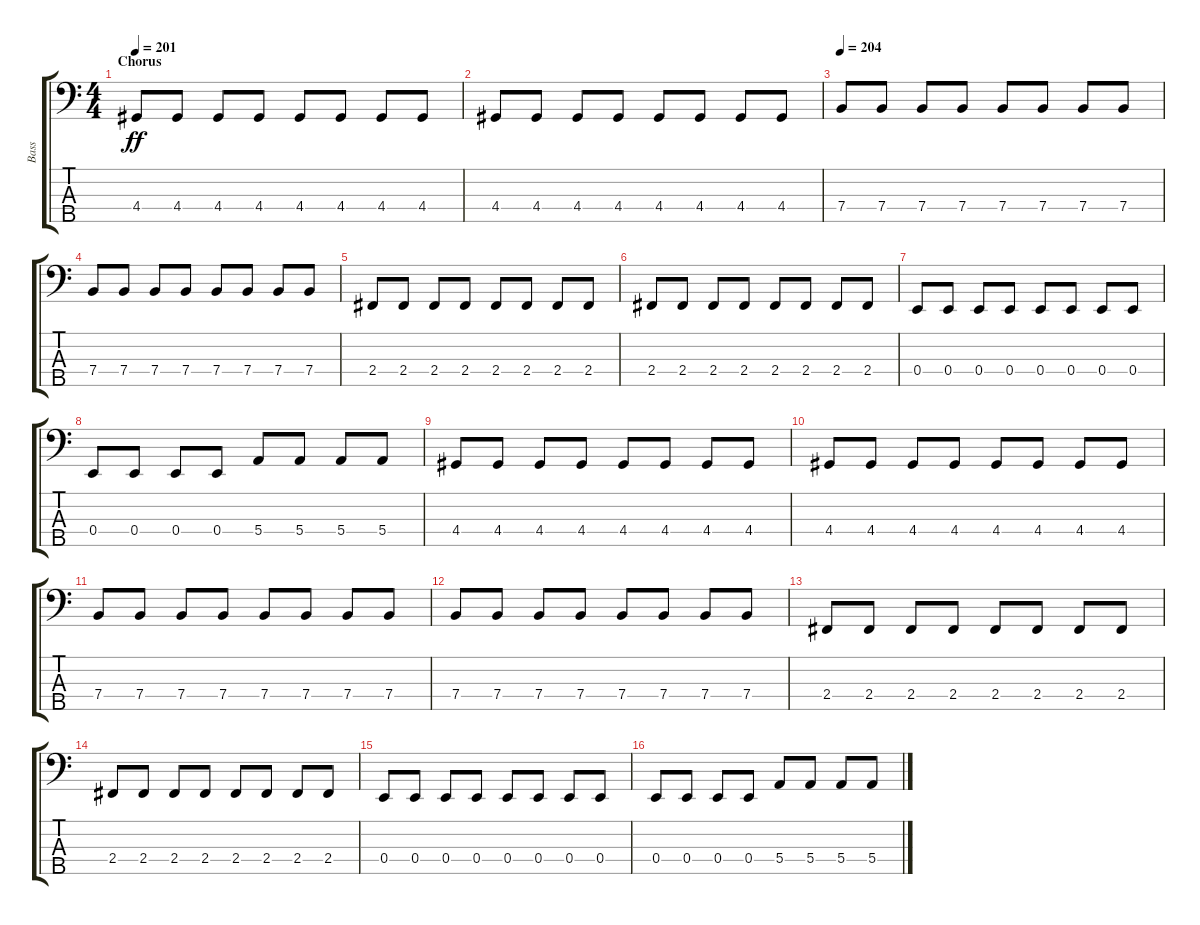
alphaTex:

\track ("Bass" "Bass") {instrument electricbasspick}
\staff {score tabs}
\tuning (G2 D2 A1 E1 A0) {hide}
\ts (4 4)
\section ("" "Chorus")
\tempo 201
\clef f4
\ks c
4.4.8{dy ff} 4.4.8 4.4.8 4.4.8 4.4.8 4.4.8 4.4.8 4.4.8 |
4.4.8 4.4.8 4.4.8 4.4.8 4.4.8 4.4.8 4.4.8 4.4.8 |
\tempo 204
7.4.8 7.4.8 7.4.8 7.4.8 7.4.8 7.4.8 7.4.8 7.4.8 |
7.4.8 7.4.8 7.4.8 7.4.8 7.4.8 7.4.8 7.4.8 7.4.8 |
2.4.8 2.4.8 2.4.8 2.4.8 2.4.8 2.4.8 2.4.8 2.4.8 |
2.4.8 2.4.8 2.4.8 2.4.8 2.4.8 2.4.8 2.4.8 2.4.8 |
0.4.8 0.4.8 0.4.8 0.4.8 0.4.8 0.4.8 0.4.8 0.4.8 |
0.4.8 0.4.8 0.4.8 0.4.8 5.4.8 5.4.8 5.4.8 5.4.8 |
4.4.8 4.4.8 4.4.8 4.4.8 4.4.8 4.4.8 4.4.8 4.4.8 |
4.4.8 4.4.8 4.4.8 4.4.8 4.4.8 4.4.8 4.4.8 4.4.8 |
7.4.8 7.4.8 7.4.8 7.4.8 7.4.8 7.4.8 7.4.8 7.4.8 |
7.4.8 7.4.8 7.4.8 7.4.8 7.4.8 7.4.8 7.4.8 7.4.8 |
2.4.8 2.4.8 2.4.8 2.4.8 2.4.8 2.4.8 2.4.8 2.4.8 |
2.4.8 2.4.8 2.4.8 2.4.8 2.4.8 2.4.8 2.4.8 2.4.8 |
0.4.8 0.4.8 0.4.8 0.4.8 0.4.8 0.4.8 0.4.8 0.4.8 |
0.4.8 0.4.8 0.4.8 0.4.8 5.4.8 5.4.8 5.4.8 5.4.8
